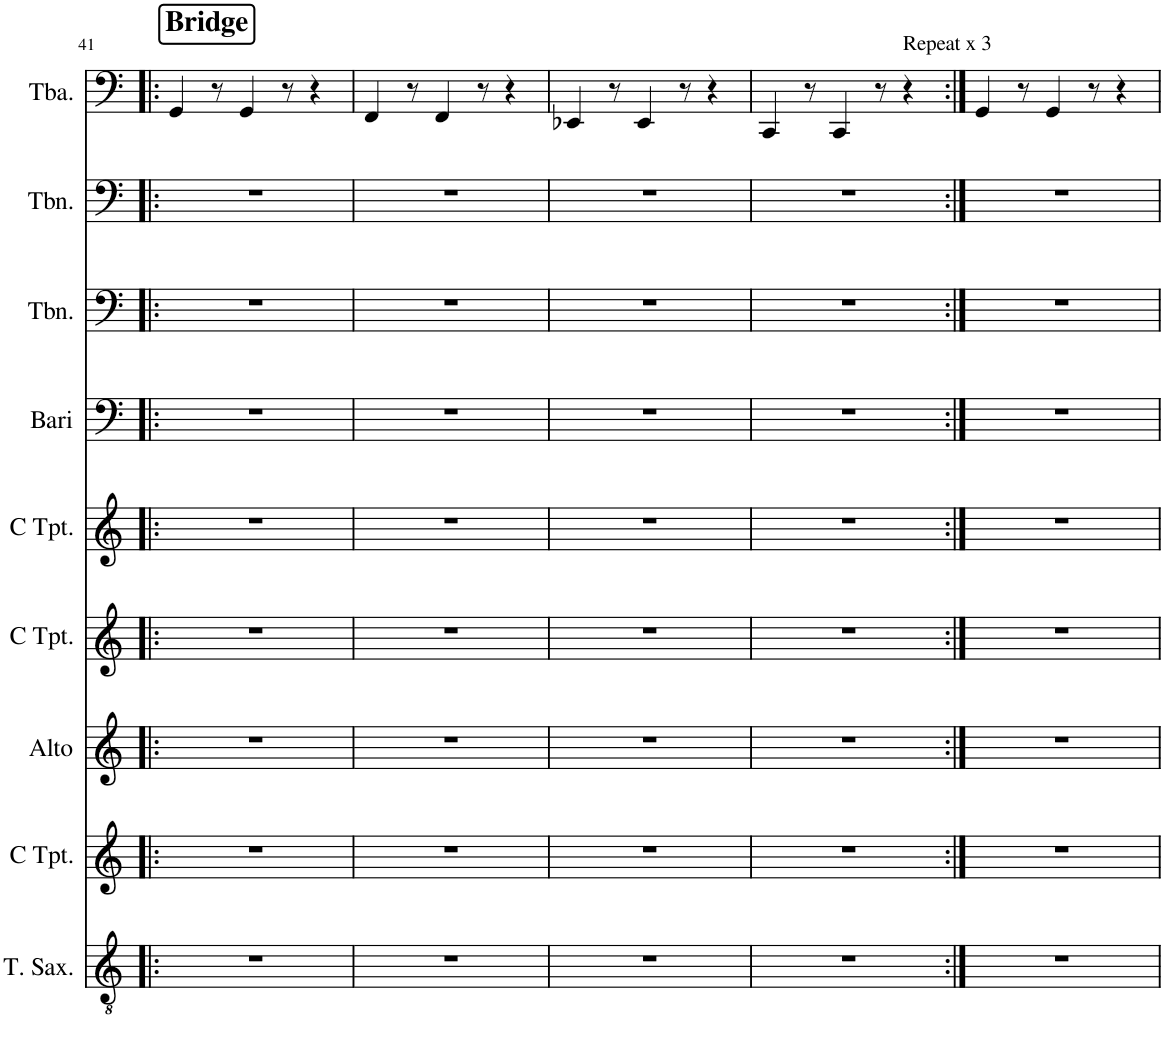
**kern	**kern	**kern	**kern	**kern	**kern	**kern	**kern	**kern
*part9	*part8	*part7	*part6	*part5	*part4	*part3	*part2	*part1
*staff9	*staff8	*staff7	*staff6	*staff5	*staff4	*staff3	*staff2	*staff1
*I"Tenor Saxophone	*I"C Trumpet	*I"Alto Sax	*I"C Trumpet	*I"C Trumpet	*I"Baritone Sax	*I"Trombone	*I"Trombone	*I"Tuba
*I'T. Sax.	*I'C Tpt.	*I'Alto	*I'C Tpt.	*I'C Tpt.	*I'Bari	*I'Tbn.	*I'Tbn.	*I'Tba.
!!LO:PB:g=z
*clefGv2	*clefG2	*clefG2	*clefG2	*clefG2	*clefF4	*clefF4	*clefF4	*clefF4
*Trd8c14	*	*	*	*	*	*	*	*
*k[]	*k[]	*k[]	*k[]	*k[]	*k[]	*k[]	*k[]	*k[]
*M4/4	*M4/4	*M4/4	*M4/4	*M4/4	*M4/4	*M4/4	*M4/4	*M4/4
!!LO:REH:place=s1:a:B:cj:fs=14:t=Bridge
=41!|:	=41!|:	=41!|:	=41!|:	=41!|:	=41!|:	=41!|:	=41!|:	=41!|:
1r	1r	1r	1r	1r	1r	1r	1r	4GG/
.	.	.	.	.	.	.	.	8r
.	.	.	.	.	.	.	.	4GG/
.	.	.	.	.	.	.	.	8r
.	.	.	.	.	.	.	.	4r
=42	=42	=42	=42	=42	=42	=42	=42	=42
1r	1r	1r	1r	1r	1r	1r	1r	4FF/
.	.	.	.	.	.	.	.	8r
.	.	.	.	.	.	.	.	4FF/
.	.	.	.	.	.	.	.	8r
.	.	.	.	.	.	.	.	4r
=43	=43	=43	=43	=43	=43	=43	=43	=43
1r	1r	1r	1r	1r	1r	1r	1r	4EE-X/
.	.	.	.	.	.	.	.	8r
.	.	.	.	.	.	.	.	4EE-/
.	.	.	.	.	.	.	.	8r
.	.	.	.	.	.	.	.	4r
=44	=44	=44	=44	=44	=44	=44	=44	=44
1r	1r	1r	1r	1r	1r	1r	1r	4CC/
.	.	.	.	.	.	.	.	8r
.	.	.	.	.	.	.	.	4CC/
.	.	.	.	.	.	.	.	8r
!	!	!	!	!	!	!	!	!LO:TX:a:t=Repeat x 3
.	.	.	.	.	.	.	.	4r
=45:|!	=45:|!	=45:|!	=45:|!	=45:|!	=45:|!	=45:|!	=45:|!	=45:|!
1r	1r	1r	1r	1r	1r	1r	1r	4GG/
.	.	.	.	.	.	.	.	8r
.	.	.	.	.	.	.	.	4GG/
.	.	.	.	.	.	.	.	8r
.	.	.	.	.	.	.	.	4r
=	=	=	=	=	=	=	=	=
*-	*-	*-	*-	*-	*-	*-	*-	*-
